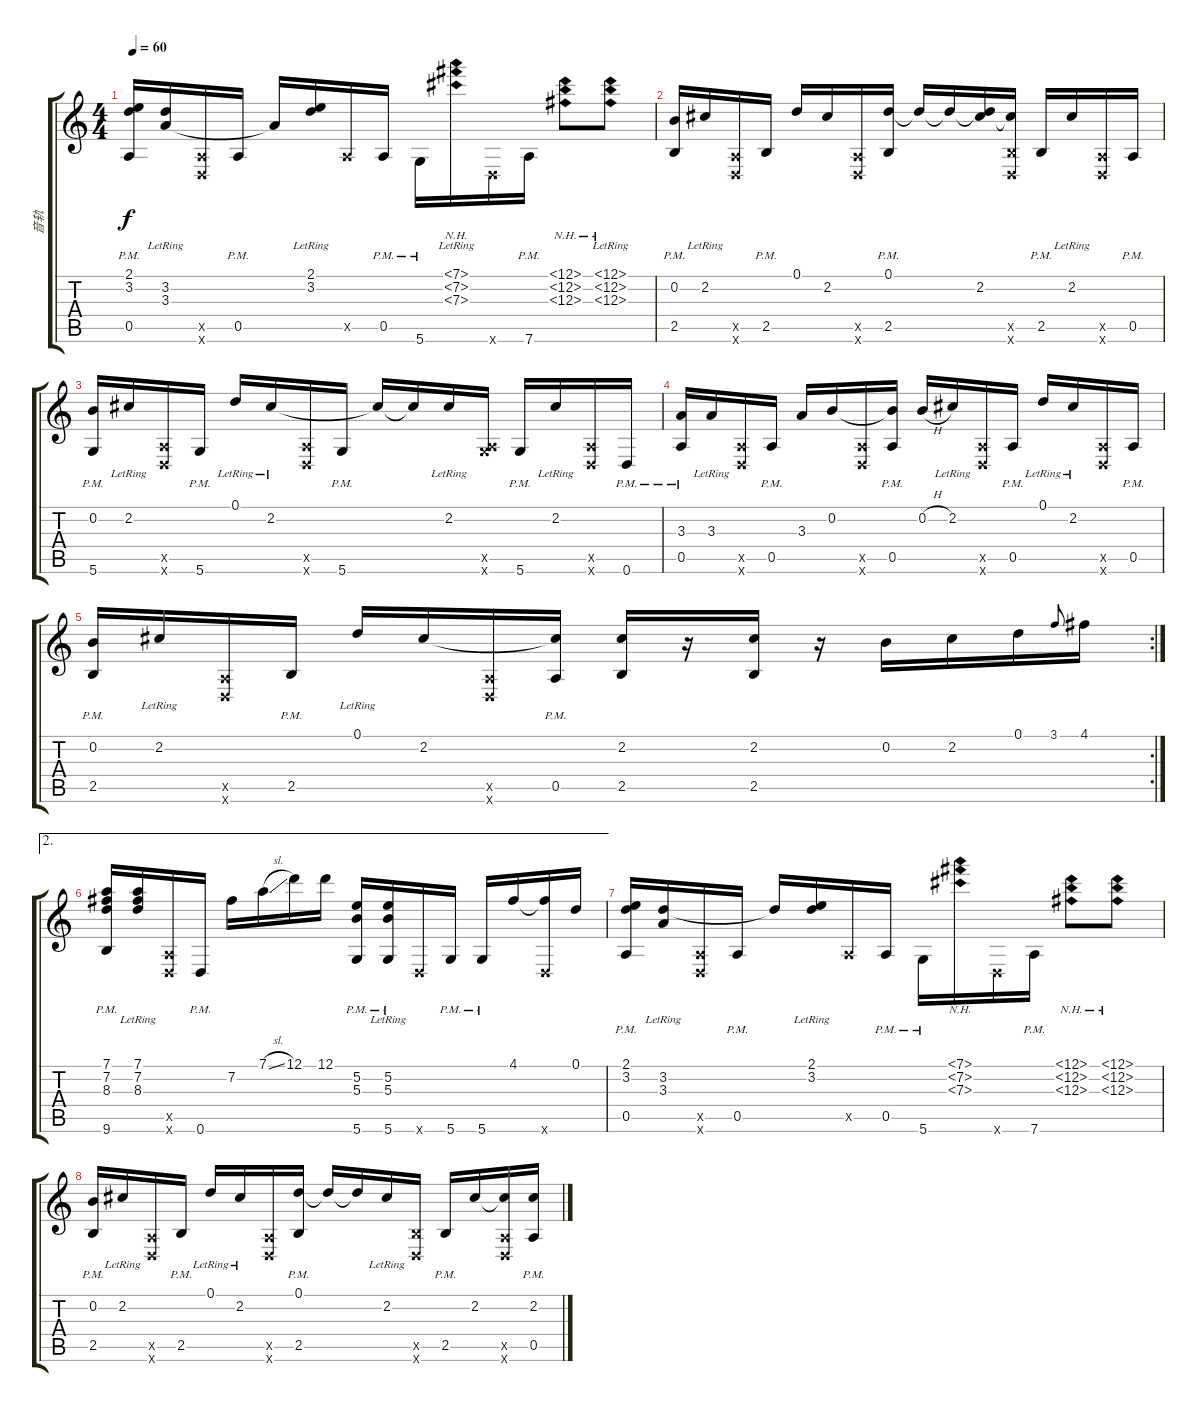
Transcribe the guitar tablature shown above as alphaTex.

\track ("音轨" "音轨") {instrument acousticguitarsteel}
\staff {score tabs}
\tuning (D4 B3 Gb3 D3 A2 D2) {hide}
\ts (4 4)
\tempo 60
\clef g2
\ks c
(2.1 3.2 0.5{pm}).16{dy f} (3.2{lr} 3.3).16 (0.5{x} 0.6{x}).16 0.5{pm}.16 3.3{t}.16 (2.1{lr} 3.2).16 0.5{x}.16 0.5{pm}.16 5.6{pm}.16 (7.1{nh lr} 7.2{nh} 7.3{nh}).16 0.6{x}.16 7.6{pm}.16 (12.1{nh} 12.2{nh} 12.3{nh}).8 (12.1{nh lr} 12.2{nh} 12.3{nh}).8 |
(0.2 2.5{pm}).16 2.2{lr}.16 (0.5{x} 0.6{x}).16 2.5{pm}.16 0.1.16 2.2.16 (0.5{x} 0.6{x}).16 (0.1 2.5{pm}).16 0.1{t}.16 0.1{t}.16 (0.1{t} 2.2).16 (2.2{t} 2.5{x} 0.6{x}).16 2.5{pm}.16 2.2{lr}.16 (0.5{x} 0.6{x}).16 0.5{pm}.16 |
(0.2 5.6{pm}).16 2.2{lr}.16 (0.5{x} 0.6{x}).16 5.6{pm}.16 0.1{lr}.16 2.2{lr}.16 (0.5{x} 0.6{x}).16 5.6{pm}.16 2.2{t}.16 2.2{t}.16 2.2{lr}.16 (0.5{x} 5.6{x}).16 5.6{pm}.16 2.2{lr}.16 (0.5{x} 0.6{x}).16 0.6{pm}.16 |
(3.3 0.5{pm}).16 3.3{lr}.16 (0.5{x} 0.6{x}).16 0.5{pm}.16 3.3.16 0.2.16 (0.5{x} 0.6{x}).16 (0.2{t} 0.5{pm}).16 0.2{h}.16 2.2{lr}.16 (0.5{x} 0.6{x}).16 0.5{pm}.16 0.1{lr}.16 2.2{lr}.16 (0.5{x} 0.6{x}).16 0.5{pm}.16 |
\rc 2
(0.2 2.5{pm}).16 2.2{lr}.16 (0.5{x} 0.6{x}).16 2.5{pm}.16 0.1{lr}.16 2.2.16 (0.5{x} 0.6{x}).16 (2.2{t} 0.5{pm}).16 (2.2 2.5).16 r.16 (2.2 2.5).16 r.16 0.2.16 2.2.16 0.1.16 3.1.8{gr onbeat} 4.1.16 |
\ae 2
(7.1 7.2 8.3 9.6{pm}).16 (7.1{lr} 7.2 8.3).16 (0.5{x} 0.6{x}).16 0.6{pm}.16 7.2.16 7.1{sl}.16 12.1.16 12.1.16 (5.2 5.3 5.6{pm}).16 (5.2{lr} 5.3 5.6{pm}).16 0.6{x}.16 5.6{pm}.16 5.6{pm}.16 4.1.16 (4.1{t} 0.6{x}).16 0.1.16 |
(2.1 3.2 0.5{pm}).16 (3.2{lr} 3.3).16 (0.5{x} 0.6{x}).16 0.5{pm}.16 3.2{t}.16 (2.1{lr} 3.2).16 0.5{x}.16 0.5{pm}.16 5.6{pm}.16 (7.1{nh} 7.2{nh} 7.3{nh}).16 0.6{x}.16 7.6{pm}.16 (12.1{nh} 12.2{nh} 12.3{nh}).8 (12.1{nh} 12.2{nh} 12.3{nh}).8 |
(0.2 2.5{pm}).16 2.2{lr}.16 (0.5{x} 0.6{x}).16 2.5{pm}.16 0.1{lr}.16 2.2{lr}.16 (0.5{x} 0.6{x}).16 (0.1 2.5{pm}).16 0.1{t}.16 0.1{t}.16 2.2{lr}.16 (2.5{x} 0.6{x}).16 2.5{pm}.16 2.2.16 (2.2{t} 0.5{x} 0.6{x}).16 (2.2{sl} 0.5{pm}).16
